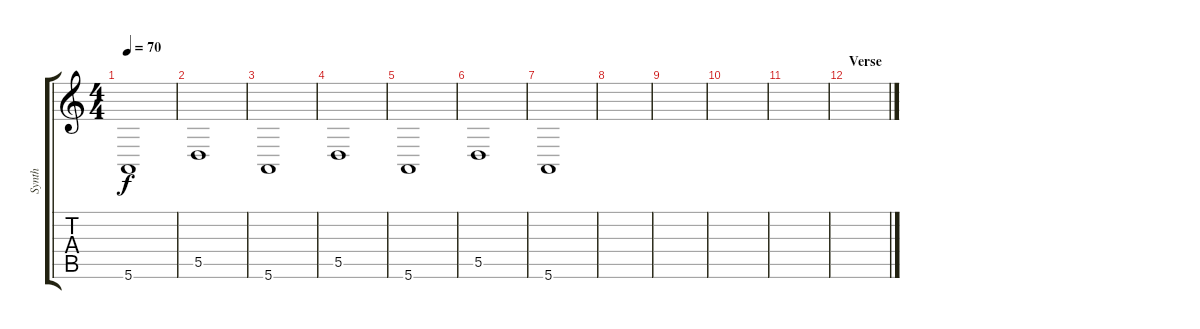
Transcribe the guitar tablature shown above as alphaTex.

\track ("Synth" "Synth") {instrument fx2soundtrack}
\staff {score tabs}
\tuning (E4 B3 G3 D3 A2 E2) {hide}
\ts (4 4)
\tempo 70
\clef g2
\ks c
5.6.1{dy f} |
5.5.1 |
5.6.1 |
5.5.1 |
5.6.1 |
5.5.1 |
5.6.1 |
|
|
|
|
\section ("" "Verse")
